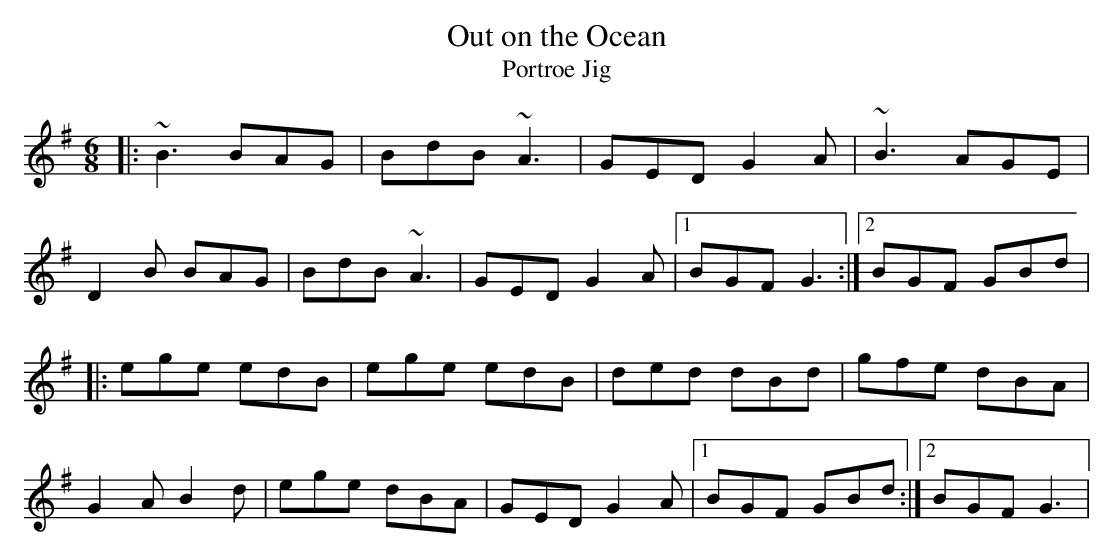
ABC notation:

X:1
T:Out on the Ocean
T:Portroe Jig
M:6/8
L:1/8
K:G
|:~B3 BAG|BdB ~A3|GED G2A|~B3 AGE|
D2B BAG|BdB ~A3|GED G2A|1 BGF G3:|2 BGF GBd|
|:ege edB|ege edB|ded dBd|gfe dBA|
G2A B2d|ege dBA|GED G2A|1 BGF GBd:|2 BGF G3|
